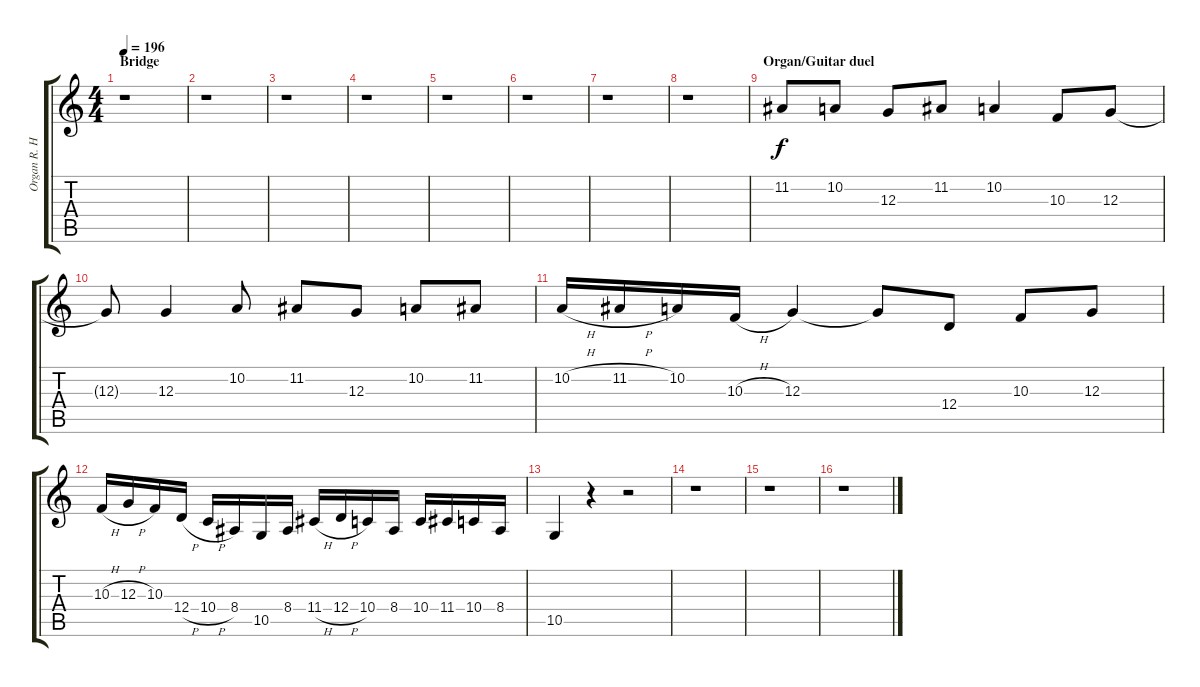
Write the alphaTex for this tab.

\track ("Organ R. Hand (J. Lord)" "Organ R. H") {instrument drawbarorgan}
\staff {score tabs}
\tuning (E4 B3 G3 D3 A2 D2) {hide}
\ts (4 4)
\section ("" "Bridge")
\tempo 196
\clef g2
\ks c
r.1{dy f} |
r.1 |
r.1 |
r.1 |
r.1 |
r.1 |
r.1 |
r.1 |
\section ("" "Organ/Guitar duel")
11.2.8 10.2.8 12.3.8 11.2.8 10.2.4 10.3.8 12.3.8 |
12.3{t}.8 12.3.4 10.2.8 11.2.8 12.3.8 10.2.8 11.2.8 |
10.2{h}.16 11.2{h}.16 10.2.16 10.3{h}.16 12.3.4 12.3{t}.8 12.4.8 10.3.8 12.3.8 |
10.3{h}.16 12.3{h}.16 10.3.16 12.4{h}.16 10.4{h}.16 8.4.16 10.5.16 8.4.16 11.4{h}.16 12.4{h}.16 10.4.16 8.4.16 10.4.16 11.4.16 10.4.16 8.4.16 |
10.5.4 r.4 r.2 |
r.1 |
r.1 |
r.1
